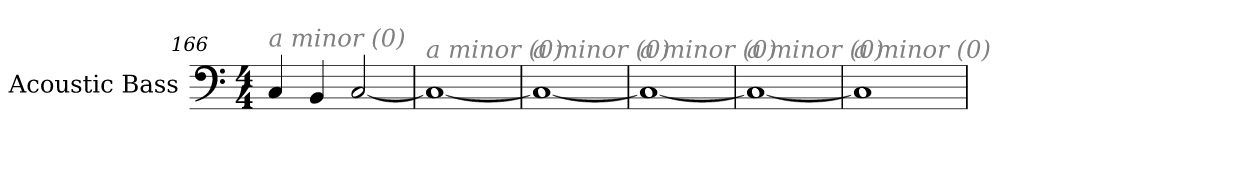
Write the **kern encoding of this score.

**kern
*part1
*staff1
*I"Acoustic Bass
*clefF4
*ITrd7c12
*k[]
*C:
*M4/4
=166
!LO:TX:i:color=#808080:t=a minor (0)
4CC
4BBB
[2CC
=167
!LO:TX:i:color=#808080:t=a minor (0)
1CC_
=168
!LO:TX:i:color=#808080:t=a minor (0)
1CC_
=169
!LO:TX:i:color=#808080:t=a minor (0)
1CC_
=170
!LO:TX:i:color=#808080:t=a minor (0)
1CC_
=171
!LO:TX:i:color=#808080:t=a minor (0)
1CC]
=
*-
